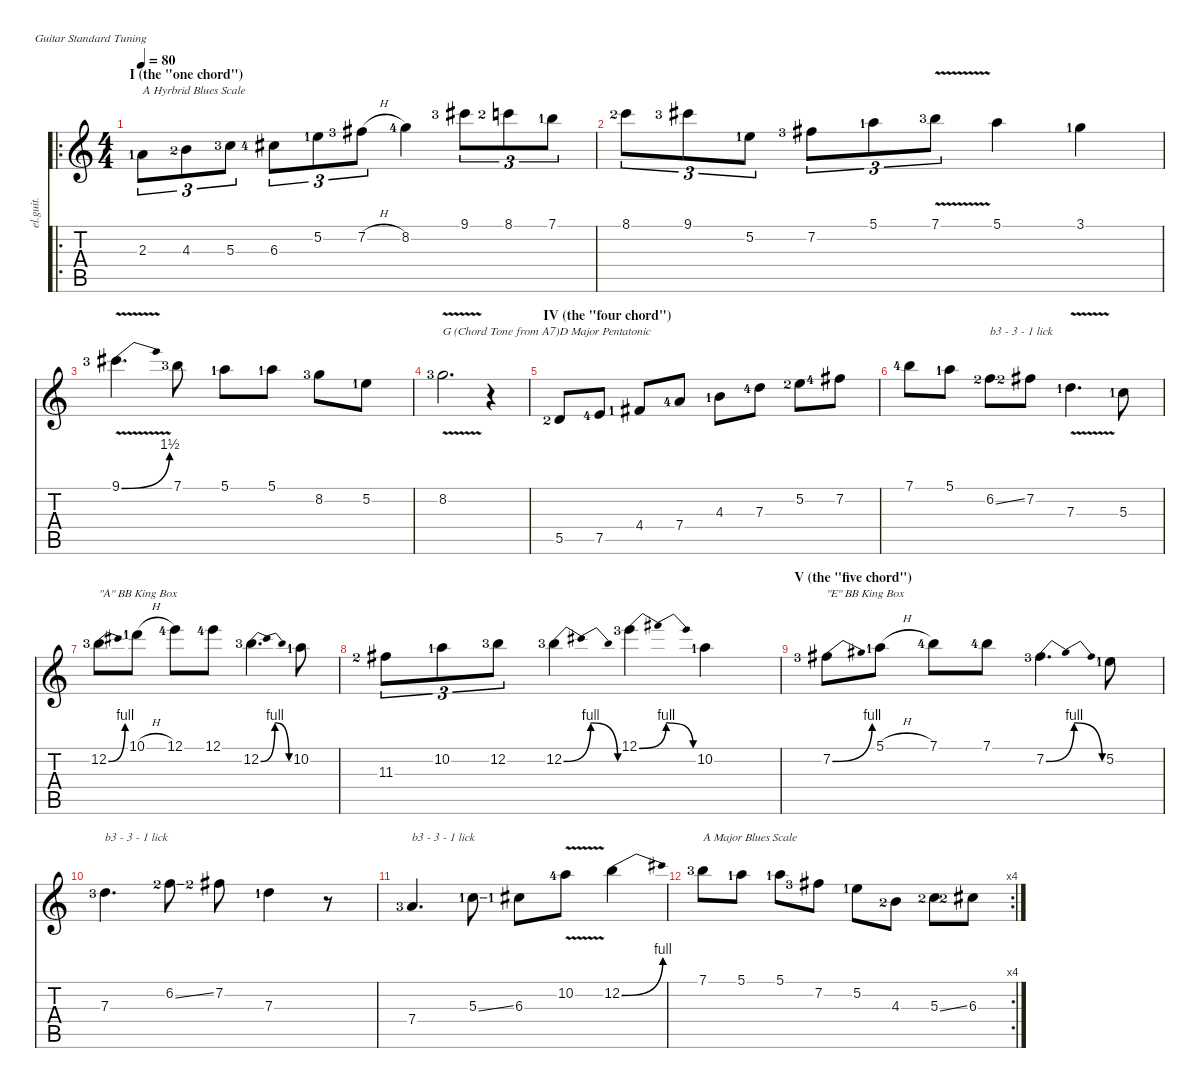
\defaultSystemsLayout 4
\hideDynamics
\bracketExtendMode nobrackets
\track ("Lead" "el.guit.") {instrument electricguitarclean}
\staff {score tabs}
\tuning (E4 B3 G3 D3 A2 E2)
\ro
\ts (4 4)
\section ("" "I (the \"one chord\")")
\tempo 80
\clef g2
\ks c
2.3{lf 2}.8{tu (3 2) txt "A Hyrbrid Blues Scale" dy mf instrument electricguitarclean beam Down} 4.3{lf 3}.8{tu (3 2) beam Down} 5.3{lf 4}.8{tu (3 2) beam Down} 6.3{lf 5 acc #}.8{tu (3 2) beam Down} 5.2{lf 2}.8{tu (3 2) beam Down} 7.2{h lf 4 acc #}.8{tu (3 2) beam Down} 8.2{lf 5}.4{beam Down} 9.1{lf 4 acc #}.8{tu (3 2) beam Down} 8.1{lf 3}.8{tu (3 2) beam Down} 7.1{lf 2}.8{tu (3 2) beam Down} |
8.1{lf 3}.8{tu (3 2) beam Down} 9.1{lf 4 acc #}.8{tu (3 2) beam Down} 5.2{lf 2}.8{tu (3 2) beam Down} 7.2{lf 4 acc #}.8{tu (3 2) beam Down} 5.1{lf 2}.8{tu (3 2) beam Down} 7.1{v lf 4}.8{tu (3 2) beam Down} 5.1.4{beam Down} 3.1{lf 2}.4{beam Down} |
9.1{be (bend 0 0 15 6) v lf 4 acc #}.4{d beam Down} 7.1{lf 4}.8{beam Down} 5.1{lf 2}.8{beam Down} 5.1{lf 2}.8{beam Down} 8.2{lf 4}.8{beam Down} 5.2{lf 2}.8{beam Down} |
8.2{v lf 4}.2{d txt "G (Chord Tone from A7)" beam Down} r.4{beam Down} |
\section ("" "IV (the \"four chord\")")
5.5{lf 3}.8{txt "D Major Pentatonic" beam Up} 7.5{lf 5}.8{beam Up} 4.4{lf 2 acc #}.8{beam Up} 7.4{lf 5}.8{beam Up} 4.3{lf 2}.8{beam Down} 7.3{lf 5}.8{beam Down} 5.2{lf 3}.8{beam Down} 7.2{lf 5 acc #}.8{beam Down} |
7.1{lf 5}.8{beam Down} 5.1{lf 2}.8{beam Down} 6.2{ss lf 3}.8{txt "b3 - 3 - 1 lick" beam Down} 7.2{lf 3 acc #}.8{beam Down} 7.3{v lf 2}.4{d beam Down} 5.3{lf 2}.8{beam Down} |
12.2{be (bend 0 0 15 4) lf 4}.8{txt "\"A\" BB King Box" beam Down} 10.1{h lf 2}.8{beam Down} 12.1{lf 5}.8{beam Down} 12.1{lf 5}.8{beam Down} 12.2{be (bendrelease 0 0 10.2 4 20.4 4 30 0) lf 4}.4{d beam Down} 10.2{lf 2}.8{beam Down} |
11.3{lf 3 acc #}.8{tu (3 2) beam Down} 10.2{lf 2}.8{tu (3 2) beam Down} 12.2{lf 4}.8{tu (3 2) beam Down} 12.2{be (bendrelease 0 0 10.2 4 20.4 4 30 0) lf 4}.4{beam Down} 12.1{be (bendrelease 0 0 10.2 4 20.4 4 30 0) lf 4}.4{beam Down} 10.2{lf 2}.4{beam Down} |
\section ("" "V (the \"five chord\")")
7.2{be (bend 0 0 15 4) lf 4 acc #}.8{txt "\"E\" BB King Box" beam Down} 5.1{h lf 2}.8{beam Down} 7.1{lf 5}.8{beam Down} 7.1{lf 5}.8{beam Down} 7.2{be (bendrelease 0 0 10.2 4 20.4 4 30 0) lf 4 acc #}.4{d beam Down} 5.2{lf 2}.8{beam Down} |
7.3{lf 4}.4{d txt "b3 - 3 - 1 lick" beam Down} 6.2{ss lf 3}.8{beam Down} 7.2{lf 3 acc #}.8{beam Down} 7.3{lf 2}.4{beam Down} r.8{beam Down} |
7.4{lf 4}.4{d txt "b3 - 3 - 1 lick" beam Up} 5.3{ss lf 2}.8{beam Down} 6.3{lf 2 acc #}.8{beam Down} 10.2{v lf 5}.8{beam Down} 12.2{be (bend 0 0 15 4)}.4{beam Down} |
\rc 4
7.1{lf 4}.8{txt "A Major Blues Scale" beam Down} 5.1{lf 2}.8{beam Down} 5.1{lf 2}.8{beam Down} 7.2{lf 4 acc #}.8{beam Down} 5.2{lf 2}.8{beam Down} 4.3{lf 3}.8{beam Down} 5.3{ss lf 3}.8{beam Down} 6.3{lf 3 acc #}.8{beam Down}
